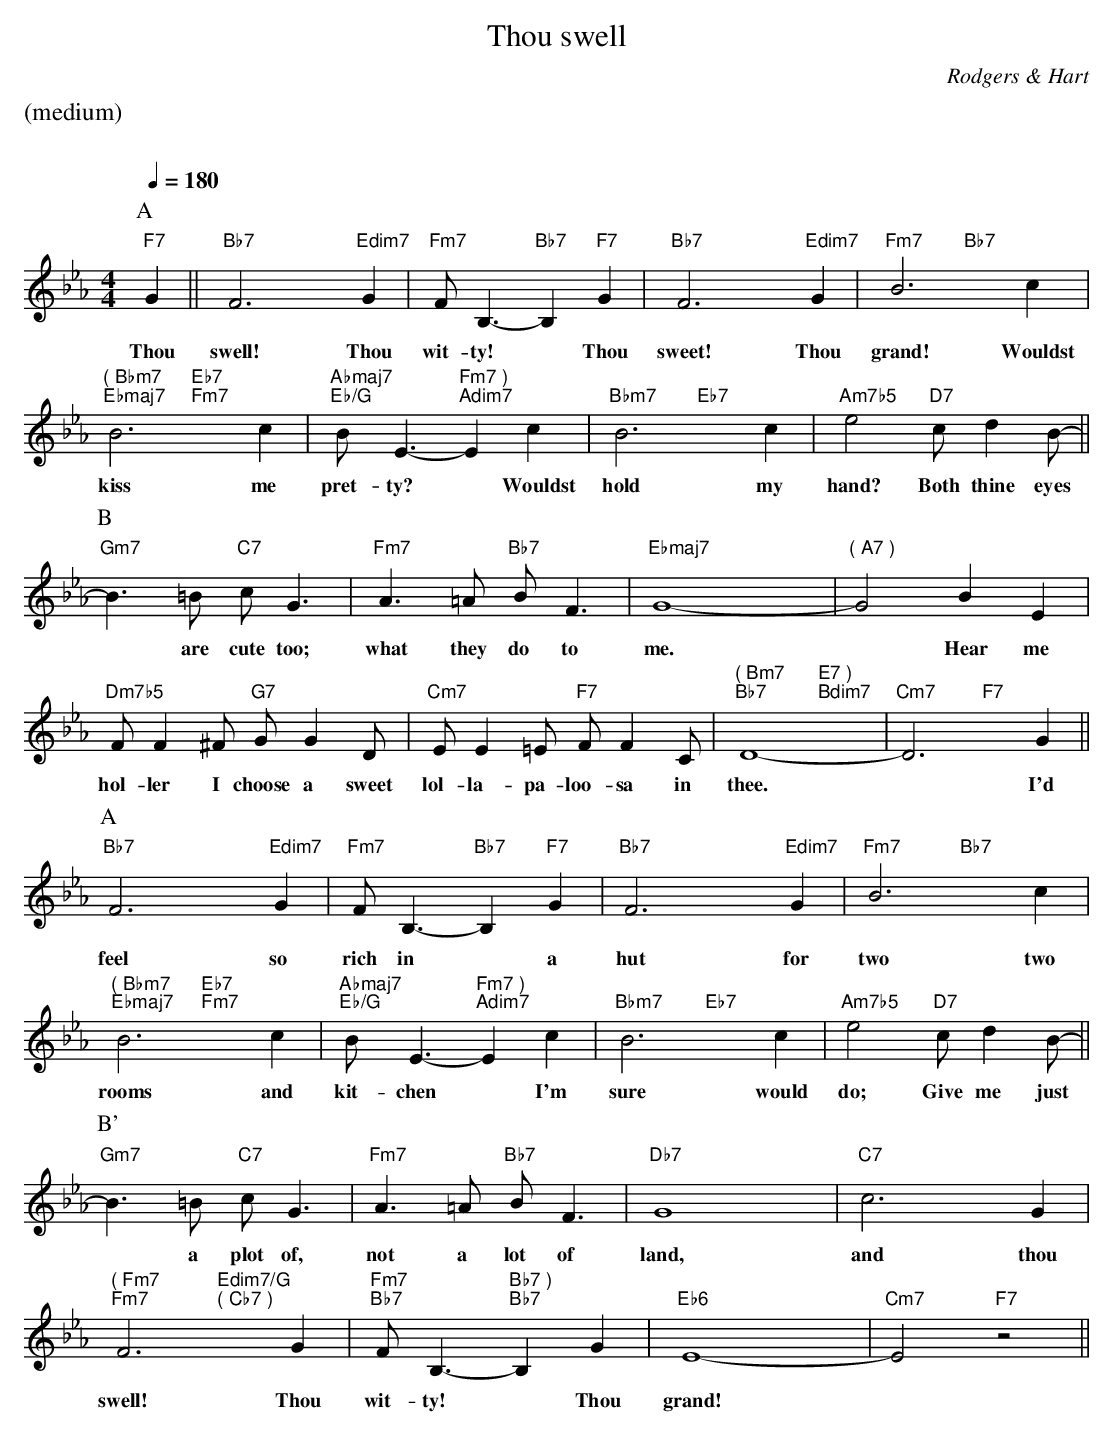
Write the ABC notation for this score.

X:1
T: Thou swell
M:4/4
L:1/4
C:Rodgers & Hart
Q:1/4=180
%%staves (chords melody)
K:Eb
%%text (medium)
%%vskip 20
P: A
V:chords
"F7"x || "Bb7"x2 x"Edim7"x | "Fm7"x2 "Bb7"x"F7"x | "Bb7"x2 x"Edim7"x | "Fm7"x2 "Bb7"x2 |
"( Bbm7" "Ebmaj7"x2 "Eb7" "Fm7"x2 | "Abmaj7" "Eb/G"x2 "Fm7 )" "Adim7"x2 |\
"Bbm7"x2 "Eb7"x2 | "Am7b5"x2 "D7"x2 ||
V:melody
G || F3G | F<B,-B,G | F3G | B3c |
w:Thou swell! Thou wit-ty!* Thou sweet! Thou grand! Wouldst
B3c | B<E-Ec | B3c | e2 c/dB/- ||
w:kiss me pret-ty?* Wouldst hold my hand? Both thine eyes
P: B
V:chords
"Gm7"x2 "C7"x2 | "Fm7"x2 "Bb7"x2 | "Ebmaj7"x2 x2 | "( A7 )"x2 x2 |
"Dm7b5"x2 "G7"x2 | "Cm7"x2 "F7"x2 | "( Bm7" "Bb7"x2 "E7 )" "Bdim7"x2 | "Cm7"x2 "F7"x2 ||
V:melody
B>=B c<G | A>=A B<F | G4- | G2 BE |
w:*are cute too; what they do to me.* Hear me
F/F^F/ G/GD/ | E/E=E/ F/FC/ | D4- | D3G ||
w:hol-ler I choose a sweet lol-la-pa-loo-sa in thee.* I'd
P: A
V:chords
"Bb7"x2 x"Edim7"x | "Fm7"x2 "Bb7"x"F7"x | "Bb7"x2 x"Edim7"x | "Fm7"x2 "Bb7"x2 |
"( Bbm7" "Ebmaj7"x2 "Eb7" "Fm7"x2 | "Abmaj7" "Eb/G"x2 "Fm7 )" "Adim7"x2 |\
"Bbm7"x2 "Eb7"x2 | "Am7b5"x2 "D7"x2 ||
V:melody
F3G | F<B,-B,G | F3G | B3c |
w:feel so rich in* a hut for two two
B3c | B<E-Ec | B3c | e2 c/dB/- |
w:rooms and kit-chen* I'm sure would do; Give me just
P: B'
V:chords
"Gm7"x2 "C7"x2 | "Fm7"x2 "Bb7"x2 | "Db7"x2 x2 | "C7"x2 x2 |
"( Fm7" "Fm7"x2 "Edim7/G" "( Cb7 )"x2 | "Fm7" "Bb7"x2 "Bb7 )" "Bb7"x2 |\
 "Eb6"x2 x2 | "Cm7"x2 "F7"x2 ||
V:melody
B>=B c<G | A>=A B<F | G4 | c3G |
w:*a plot of, not a lot of land, and thou
F3G | F<B,-B,G | E4- | E2 z2 |]
w:swell! Thou wit-ty!* Thou grand!*
